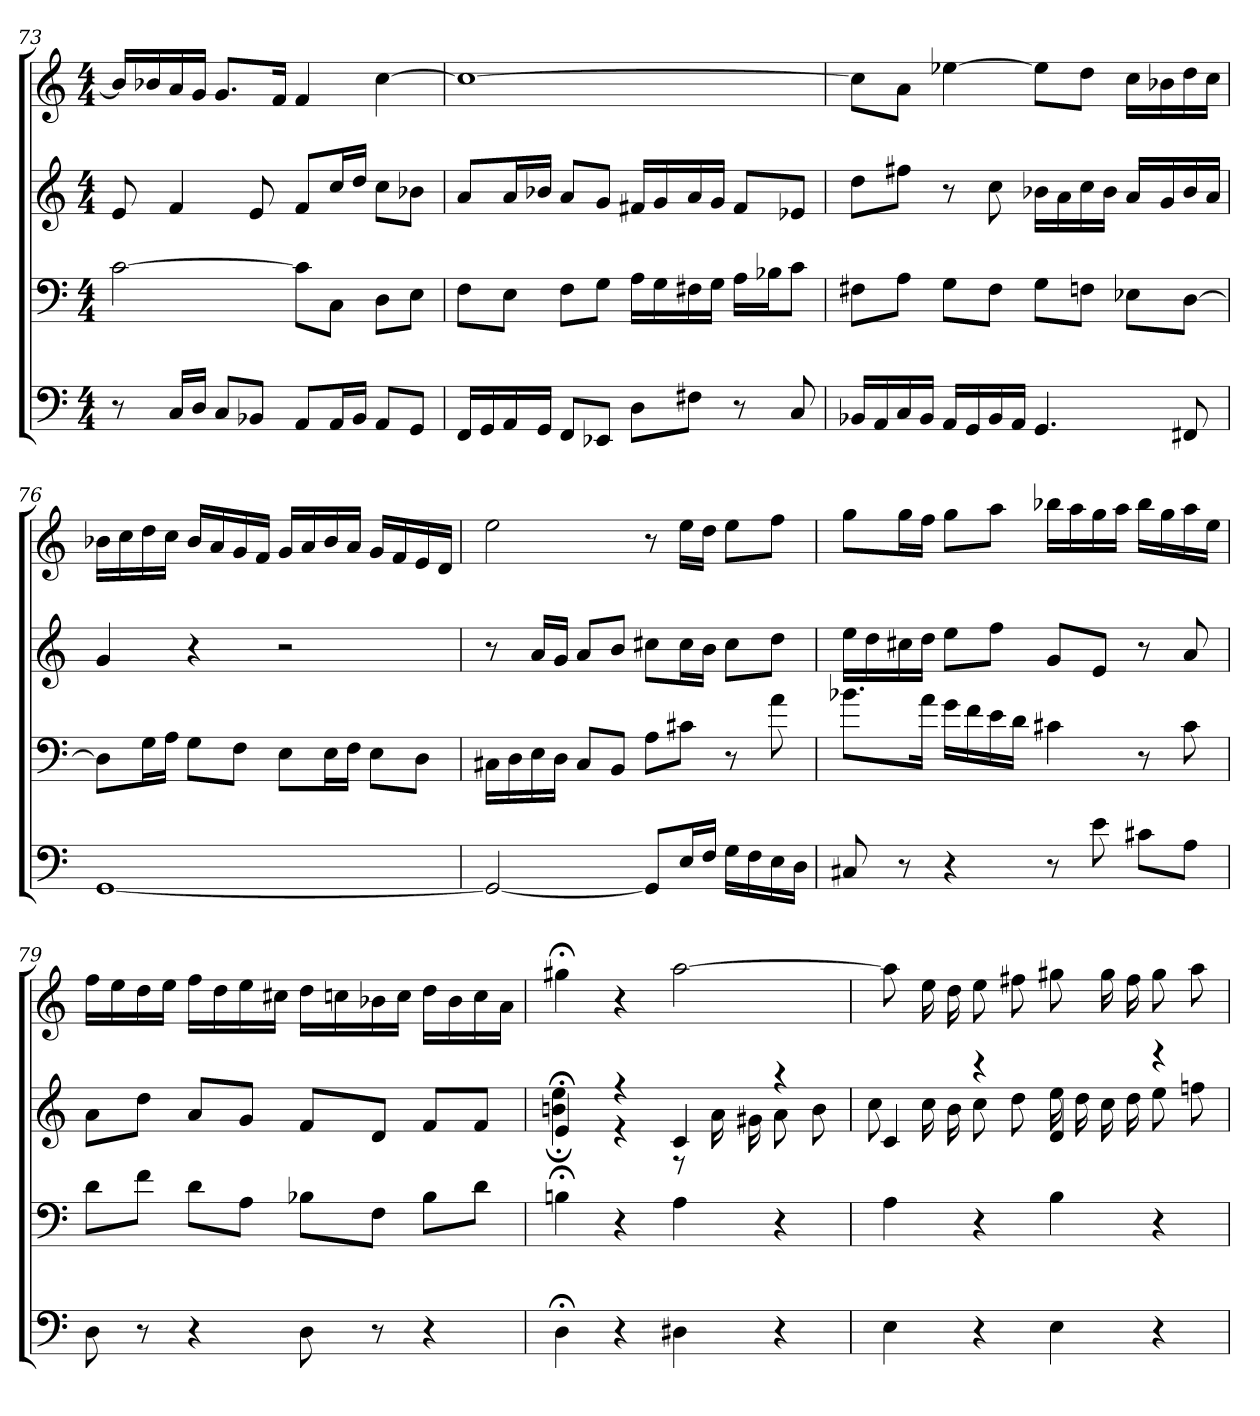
**kern	**kern	**kern	**kern
*part4	*part3	*part2	*part1
*staff4	*staff3	*staff2	*staff1
*clefF4	*clefF4	*clefG2	*clefG2
*k[]	*k[]	*k[]	*k[]
*a:	*a:	*a:	*a:
*M4/4	*M4/4	*M4/4	*M4/4
=73	=73	=73	=73
8r	[2c	8e	16b-LL]
.	.	.	16b-X
16CLL	.	4f	16a
16DJJ	.	.	16gJJ
8CL	.	.	8.gL
8BB-XJ	.	8e	.
.	.	.	16fJk
8AAL	8cL]	8fL	4f
16AAL	8CJ	16ccL	.
16BB-JJ	.	16ddJJ	.
8AAL	8DL	8ccL	[4cc
8GGJ	8EJ	8b-XJ	.
=74	=74	=74	=74
16FFLL	8FL	8aL	1cc_
16GG	.	.	.
16AA	8EJ	16aL	.
16GGJJ	.	16b-XJJ	.
8FFL	8FL	8aL	.
8EE-XJ	8GJ	8gJ	.
8DL	16ALL	16f#XLL	.
.	16G	16g	.
8F#XJ	16F#X	16a	.
.	16GJJ	16gJJ	.
8r	16ALL	8f#L	.
.	16B-XJ	.	.
8C	8cJ	8e-XJ	.
=75	=75	=75	=75
16BB-XLL	8F#XL	8ddL	8ccL]
16AA	.	.	.
16C	8AJ	8ff#XJ	8aJ
16BB-JJ	.	.	.
16AALL	8GL	8r	[4ee-X
16GG	.	.	.
16BB-	8F#J	8cc	.
16AAJJ	.	.	.
4.GG	8GL	16b-XLL	8ee-L]
.	.	16a	.
.	8FnJ	16cc	8ddJ
.	.	16b-JJ	.
.	8E-XL	16aLL	16ccLL
.	.	16g	16b-X
8FF#X	[8DJ	16b-	16dd
.	.	16aJJ	16ccJJ
=76	=76	=76	=76
[1GG	8DL]	4g	16b-XLL
.	.	.	16cc
.	16GL	.	16dd
.	16AJJ	.	16ccJJ
.	8GL	4r	16b-LL
.	.	.	16a
.	8FJ	.	16g
.	.	.	16fJJ
.	8EL	2r	16gLL
.	.	.	16a
.	16EL	.	16b-
.	16FJJ	.	16aJJ
.	8EL	.	16gLL
.	.	.	16f
.	8DJ	.	16e
.	.	.	16dJJ
=77	=77	=77	=77
2GG_	16C#XLL	8r	2ee
.	16D	.	.
.	16E	16aLL	.
.	16DJJ	16gJJ	.
.	8C#L	8aL	.
.	8BBJ	8bJ	.
8GGL]	8AL	8cc#XL	8r
16EL	8c#XJ	16cc#L	16eeLL
16FJJ	.	16bJJ	16ddJJ
16GLL	8r	8cc#L	8eeL
16F	.	.	.
16E	8a	8ddJ	8ffJ
16DJJ	.	.	.
=78	=78	=78	=78
8C#X	8.b-XL	16eeLL	8ggL
.	.	16dd	.
8r	.	16cc#X	16ggL
.	16aJk	16ddJJ	16ffJJ
4r	16gLL	8eeL	8ggL
.	16f	.	.
.	16e	8ffJ	8aaJ
.	16dJJ	.	.
8r	4c#X	8gL	16bb-XLL
.	.	.	16aa
8e	.	8eJ	16gg
.	.	.	16aaJJ
8c#XL	8r	8r	16bb-LL
.	.	.	16gg
8AJ	8c#	8a	16aa
.	.	.	16eeJJ
=79	=79	=79	=79
8D	8dL	8aL	16ffLL
.	.	.	16ee
8r	8fJ	8ddJ	16dd
.	.	.	16eeJJ
4r	8dL	8aL	16ffLL
.	.	.	16dd
.	8AJ	8gJ	16ee
.	.	.	16cc#XJJ
8D	8B-XL	8fL	16ddLL
.	.	.	16ccn
8r	8FJ	8dJ	16b-X
.	.	.	16ccJJ
4r	8B-L	8fL	16ddLL
.	.	.	16b-
.	8dJ	8fJ	16cc
.	.	.	16aJJ
=80	=80	=80	=80
*	*	*^	*
4D;<	4Bn;<	4e;<	4bn;< 4ee;<	4gg#X;<
4r	4r	4r	4r	4r
4D#X	4A	4c	8r	[2aa
.	.	.	16a	.
.	.	.	16g#X	.
4r	4r	4r	8a	.
.	.	.	8b	.
=81	=81	=81	=81	=81
4E	4A	4c	8cc	8aa]
.	.	.	16cc	16ee
.	.	.	16b	16dd
4r	4r	4r	8cc	8ee
.	.	.	8dd	8ff#X
4E	4B	4d	16ee	8gg#X
.	.	.	16dd	.
.	.	.	16cc	16gg#
.	.	.	16dd	16ff#
4r	4r	4r	8ee	8gg#
.	.	.	8ffn	8aa
*	*	*v	*v	*
=	=	=	=
*-	*-	*-	*-
